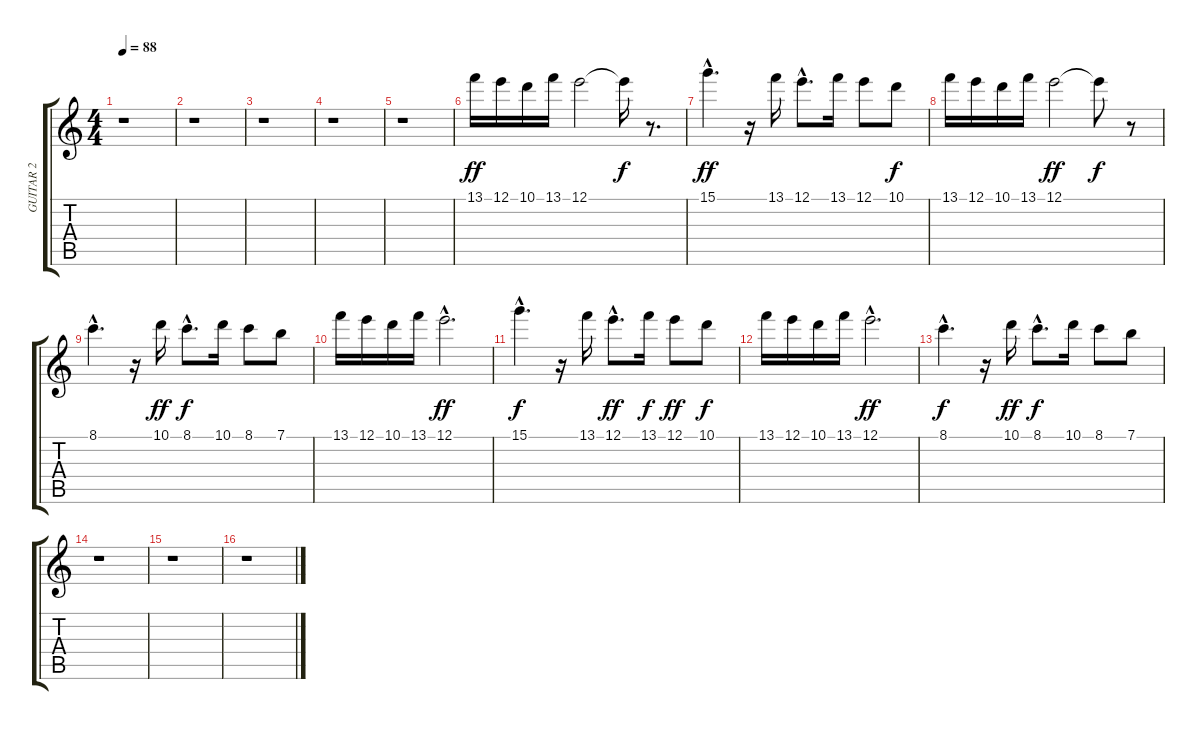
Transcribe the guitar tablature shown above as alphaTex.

\track ("GUITAR 2" "GUITAR 2") {instrument electricguitarclean}
\staff {score tabs}
\tuning (E4 B3 G3 D3 A2 E2) {hide}
\ts (4 4)
\tempo 88
\clef g2
\ks c
r.1{dy ff instrument electricguitarclean} |
r.1 |
r.1 |
r.1 |
r.1 |
13.1.16{volume 16} 12.1.16 10.1.16 13.1.16 12.1.2 12.1{t}.16{dy f} r.8{d} |
15.1{hac}.4{d dy ff} r.16 13.1.16 12.1{hac}.8{d} 13.1.16 12.1.8 10.1.8{dy f} |
13.1.16 12.1.16 10.1.16 13.1.16 12.1.2{dy ff} 12.1{t}.8{dy f} r.8 |
8.1{hac}.4{d} r.16 10.1.16{dy ff} 8.1{hac}.8{d dy f} 10.1.16 8.1.8 7.1.8 |
13.1.16 12.1.16 10.1.16 13.1.16 12.1{hac}.2{d dy ff} |
15.1{hac}.4{d dy f} r.16 13.1.16 12.1{hac}.8{d dy ff} 13.1.16{dy f} 12.1.8{dy ff} 10.1.8{dy f} |
13.1.16 12.1.16 10.1.16 13.1.16 12.1{hac}.2{d dy ff} |
8.1{hac}.4{d dy f} r.16 10.1.16{dy ff} 8.1{hac}.8{d dy f} 10.1.16 8.1.8 7.1.8 |
r.1 |
r.1 |
r.1
